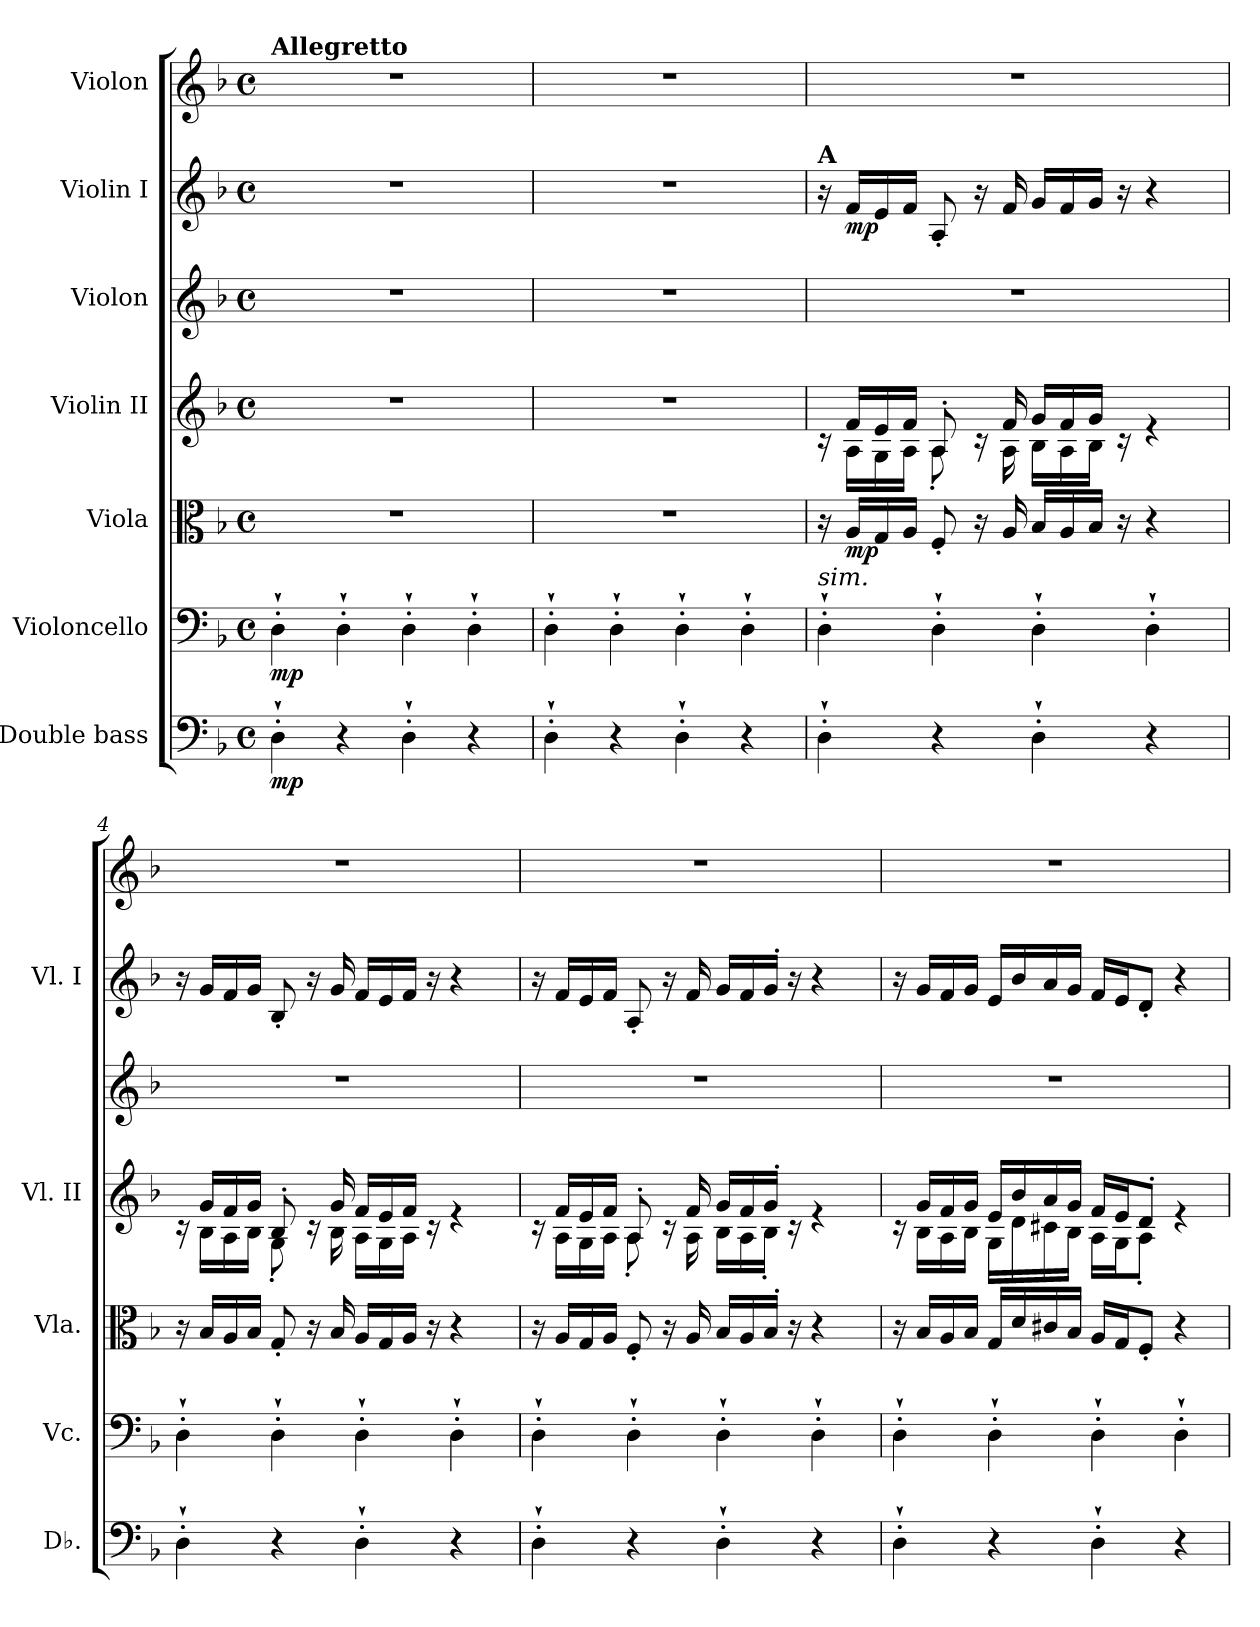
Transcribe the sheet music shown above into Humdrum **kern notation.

**kern	**dynam	**kern	**dynam	**kern	**dynam	**kern	**dynam	**kern	**kern	**dynam	**kern
*part7	*part7	*part6	*part6	*part5	*part5	*part4	*part4	*part3	*part2	*part2	*part1
*staff7	*staff7	*staff6	*staff6	*staff5	*staff5	*staff4	*staff4	*staff3	*staff2	*staff2	*staff1
*I"Double bass	*	*I"Violoncello	*	*I"Viola	*	*I"Violin II	*	*I"Violon	*I"Violin I	*	*I"Violon
*I'Db.	*	*I'Vc.	*	*I'Vla.	*	*I'Vl. II	*	*	*I'Vl. I	*	*
*clefF4	*	*clefF4	*	*clefC3	*	*clefG2	*	*clefG2	*clefG2	*	*clefG2
*ITrd7c12	*	*	*	*	*	*	*	*	*	*	*
*k[b-]	*	*k[b-]	*	*k[b-]	*	*k[b-]	*	*k[b-]	*k[b-]	*	*k[b-]
*M4/4	*	*M4/4	*	*M4/4	*	*M4/4	*	*M4/4	*M4/4	*	*M4/4
*met(c)	*	*met(c)	*	*met(c)	*	*met(c)	*	*met(c)	*met(c)	*	*met(c)
*MM90	*	*MM90	*	*MM90	*	*MM90	*	*MM90	*MM90	*	*MM90
=1	=1	=1	=1	=1	=1	=1	=1	=1	=1	=1	=1
!	!	!	!	!	!	!	!	!	!	!	!LO:TX:a:B:t=Allegretto
!	!LO:DY:b	!	!LO:DY:b	!	!	!	!	!	!	!	!
4DD'`\	mp	4D'`\	mp	1r	.	1r	.	1r	1r	.	1r
4r	.	4D'`\	.	.	.	.	.	.	.	.	.
4DD'`\	.	4D'`\	.	.	.	.	.	.	.	.	.
4r	.	4D'`\	.	.	.	.	.	.	.	.	.
=2	=2	=2	=2	=2	=2	=2	=2	=2	=2	=2	=2
4DD'`\	.	4D'`\	.	1r	.	1r	.	1r	1r	.	1r
4r	.	4D'`\	.	.	.	.	.	.	.	.	.
4DD'`\	.	4D'`\	.	.	.	.	.	.	.	.	.
4r	.	4D'`\	.	.	.	.	.	.	.	.	.
=3	=3	=3	=3	=3	=3	=3	=3	=3	=3	=3	=3
*	*	*	*	*	*	*^	*	*	*	*	*
!	!	!	!	!	!	!	!	!	!	!LO:TX:a:B:t=A	!	!
!	!	!LO:TX:a:i:t=sim.	!	!	!	!	!	!	!	!	!	!
4DD'`\	.	4D'`\	.	16r	.	16rc	16ryy	.	1r	16r	.	1r
!	!	!	!	!	!LO:DY:b	!	!	!LO:DY:b	!	!	!	!
!	!	!	!	!	!	!	!	!LO:DY:n=1:b	!	!	!LO:DY:b	!
.	.	.	.	16A/LL	mp	16f/LL	16A\LL	mp mp	.	16f/LL	mp	.
.	.	.	.	16G/	.	16e/	16G\	.	.	16e/	.	.
.	.	.	.	16A/JJ	.	16f/JJ	16A\JJ	.	.	16f/JJ	.	.
4r	.	4D'`\	.	8F'/	.	8A'/	8A'\	.	.	8A'/	.	.
.	.	.	.	16r	.	16rc	16ryy	.	.	16r	.	.
.	.	.	.	16A/	.	16f/	16A\	.	.	16f/	.	.
4DD'`\	.	4D'`\	.	16B-/LL	.	16g/LL	16B-\LL	.	.	16g/LL	.	.
.	.	.	.	16A/	.	16f/	16A\	.	.	16f/	.	.
.	.	.	.	16B-/JJ	.	16g/JJ	16B-\JJ	.	.	16g/JJ	.	.
.	.	.	.	16r	.	16rc	4ryy	.	.	16r	.	.
4r	.	4D'`\	.	4r	.	4re	.	.	.	4r	.	.
.	.	.	.	.	.	.	16ryy	.	.	.	.	.
=4	=4	=4	=4	=4	=4	=4	=4	=4	=4	=4	=4	=4
4DD'`\	.	4D'`\	.	16r	.	16rc	16ryy	.	1r	16r	.	1r
.	.	.	.	16B-/LL	.	16g/LL	16B-\LL	.	.	16g/LL	.	.
.	.	.	.	16A/	.	16f/	16A\	.	.	16f/	.	.
.	.	.	.	16B-/JJ	.	16g/JJ	16B-\JJ	.	.	16g/JJ	.	.
4r	.	4D'`\	.	8G'/	.	8B-'/	8G'\	.	.	8B-'/	.	.
.	.	.	.	16r	.	16rc	16ryy	.	.	16r	.	.
.	.	.	.	16B-/	.	16g/	16B-\	.	.	16g/	.	.
4DD'`\	.	4D'`\	.	16A/LL	.	16f/LL	16A\LL	.	.	16f/LL	.	.
.	.	.	.	16G/	.	16e/	16G\	.	.	16e/	.	.
.	.	.	.	16A/JJ	.	16f/JJ	16A\JJ	.	.	16f/JJ	.	.
.	.	.	.	16r	.	16rc	4ryy	.	.	16r	.	.
4r	.	4D'`\	.	4r	.	4re	.	.	.	4r	.	.
.	.	.	.	.	.	.	16ryy	.	.	.	.	.
!!LO:LB:g=z
=5	=5	=5	=5	=5	=5	=5	=5	=5	=5	=5	=5	=5
*	*	*	*	*^	*	*	*	*	*	*^	*	*
4DD'`\	.	4D'`\	.	16r	8ryy	.	16rc	16ryy	.	1r	16r	8ryy	.	1r
.	.	.	.	16A/LL	.	.	16f/LL	16A\LL	.	.	16f/LL	.	.	.
*	*	*	*	*v	*v	*	*	*	*	*	*v	*v	*	*
.	.	.	.	16G/	.	16e/	16G\	.	.	16e/	.	.
.	.	.	.	16A/JJ	.	16f/JJ	16A\JJ	.	.	16f/JJ	.	.
4r	.	4D'`\	.	8F'/	.	8A'/	8A'\	.	.	8A'/	.	.
.	.	.	.	16r	.	16rc	16ryy	.	.	16r	.	.
.	.	.	.	16A/	.	16f/	16A\	.	.	16f/	.	.
4DD'`\	.	4D'`\	.	16B-/LL	.	16g/LL	16B-\LL	.	.	16g/LL	.	.
.	.	.	.	16A/	.	16f/	16A\	.	.	16f/	.	.
*	*	*	*	*^	*	*	*	*	*	*^	*	*
.	.	.	.	16B-'/JJ	16B-!yy	.	16g'/JJ	16B-'\JJ	.	.	16g'/JJ	16g!yy	.	.
.	.	.	.	16r	4ryy	.	16rc	4ryy	.	.	16r	4ryy	.	.
4r	.	4D'`\	.	4r	.	.	4re	.	.	.	4r	.	.	.
.	.	.	.	.	16ryy	.	.	16ryy	.	.	.	16ryy	.	.
*	*	*	*	*v	*v	*	*	*	*	*	*v	*v	*	*
=6	=6	=6	=6	=6	=6	=6	=6	=6	=6	=6	=6	=6
4DD'`\	.	4D'`\	.	16r	.	16rc	16ryy	.	1r	16r	.	1r
.	.	.	.	16B-/LL	.	16g/LL	16B-\LL	.	.	16g/LL	.	.
.	.	.	.	16A/	.	16f/	16A\	.	.	16f/	.	.
.	.	.	.	16B-/JJ	.	16g/JJ	16B-\JJ	.	.	16g/JJ	.	.
4r	.	4D'`\	.	16G/LL	.	16e/LL	16G\LL	.	.	16e/LL	.	.
.	.	.	.	16d/	.	16b-/	16d\	.	.	16b-/	.	.
.	.	.	.	16c#X/	.	16a/	16c#X\	.	.	16a/	.	.
.	.	.	.	16B-/JJ	.	16g/JJ	16B-\JJ	.	.	16g/JJ	.	.
4DD'`\	.	4D'`\	.	16A/LL	.	16f/LL	16A\LL	.	.	16f/LL	.	.
.	.	.	.	16G/J	.	16e/J	16G\J	.	.	16e/J	.	.
.	.	.	.	8F'/J	.	8d'/J	8A'\J	.	.	8d'/J	.	.
4r	.	4D'`\	.	4r	.	4re	4ryy	.	.	4r	.	.
*	*	*	*	*	*	*v	*v	*	*	*	*	*
=	=	=	=	=	=	=	=	=	=	=	=
*-	*-	*-	*-	*-	*-	*-	*-	*-	*-	*-	*-
